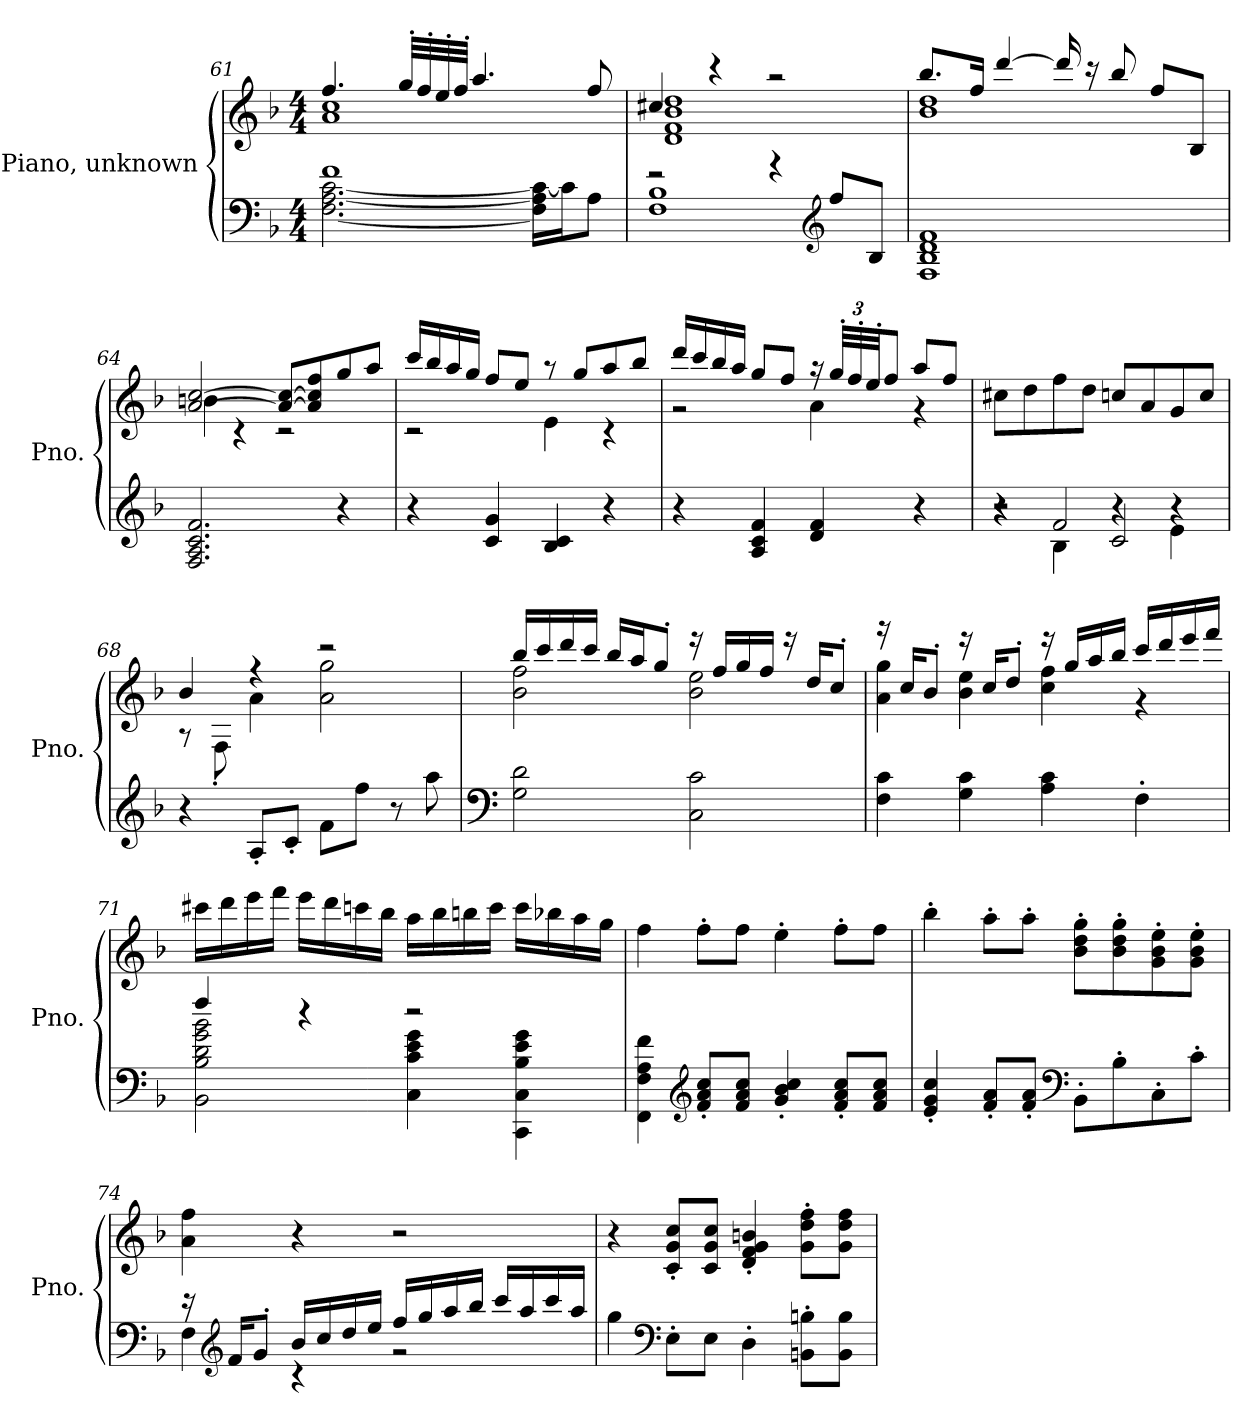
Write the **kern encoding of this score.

**kern	**kern
*part1	*part1
*staff2	*staff1
*I"Piano, unknown	*
*I'Pno.	*
*clefF4	*clefG2
*k[b-]	*k[b-]
*M4/4	*M4/4
=61	=61
*^	*^
1f	[2.F\ [2.A\ [2.c\	4.ff/	1a 1cc
.	.	32gg'/LLL	.
.	.	32ff'/	.
.	.	32ee'/	.
.	.	32ff'/JJJ	.
.	.	4.aa/	.
.	16F\] 16A\] 16c\_LL	.	.
.	16c\J]	.	.
.	8A\J	8ff/	.
!!LO:LB:g=z	!!
=62	=62	=62	=62
2r	1F 1B-	4cc#X/	1d 1f 1b- 1dd
.	.	4r	.
4r	.	2r	.
*clefG2	*	*	*
8ff/L	.	.	.
8B-/J	.	.	.
*v	*v	*	*
=63	=63	=63
1F 1B- 1d 1f	8.bb-/L	1b- 1dd
.	16ff/Jk	.
.	[4ddd/	.
.	16ddd/]	.
.	16r	.
.	8bb-/	.
.	8ff/L	.
.	8B-/J	.
=64	=64	=64
2.F/ 2.A/ 2.c/ 2.f/	[2a/ [2cc/	4bn\
.	.	4r
.	8a/_ 8cc/_L	2r
.	8a/] 8cc/] 8ff/	.
4r	8gg/	.
.	8aa/J	.
=65	=65	=65
4r	16ccc/LL	2r
.	16bb-/	.
.	16aa/	.
.	16gg/JJ	.
4c/ 4g/	8ff/L	.
.	8ee/J	.
4B-/ 4c/	8r	4e\
.	8gg/L	.
4r	8aa/	4r
.	8bb-/J	.
!!LO:LB:g=z	!!
=66	=66	=66
4r	16ddd/LL	2r
.	16ccc/	.
.	16bb-/	.
.	16aa/JJ	.
4A/ 4c/ 4f/	8gg/L	.
.	8ff/J	.
4d/ 4f/	16r	4a\
*	*Xbrackettup	*
.	48gg'/LLL	.
.	48ff'/	.
.	48ee'/JJ	.
.	8ff/J	.
4r	8aa/L	4r
.	8ff/J	.
*	*v	*v
=67	=67
*^	*
*	*^	*
4r	4r	2r	8cc#X\L
.	.	.	8dd\
2f/	4B-\	.	8ff\
.	.	.	8dd\J
.	4r	2c/	8ccn/L
.	.	.	8a/
4r	4e\	.	8g/
.	.	.	8cc/J
*v	*v	*v	*
=68	=68
*	*^
4r	4b-/	8r
.	.	8F'\
8A'/L	4r	4a\
8c'/J	.	.
8f\L	2r	2a\ 2gg\
8ff\J	.	.
8r	.	.
8aa\	.	.
!!LO:LB:g=z	!!
=69	=69	=69
*clefF4	*	*
2G\ 2d\	16bb-/LL	2b-\ 2ff\
.	16ccc/	.
.	16ddd/	.
.	16ccc/JJ	.
.	16bb-/LL	.
.	16aa/J	.
.	8gg'/J	.
2C\ 2c\	16r	2b-\ 2ee\
.	16ff/LL	.
.	16gg/	.
.	16ff/JJ	.
.	16r	.
.	16dd/KL	.
.	8cc'/J	.
=70	=70	=70
4F\ 4c\	16r	4a\ 4gg\
.	16cc/KL	.
.	8b-'/J	.
4G\ 4c\	16r	4b-\ 4ee\
.	16cc/KL	.
.	8dd'/J	.
4A\ 4c\	16r	4cc\ 4ff\
.	16gg/LL	.
.	16aa/	.
.	16bb-/JJ	.
4F'\	16ccc/LL	4r
.	16ddd/	.
.	16eee/	.
.	16fff/JJ	.
*	*v	*v
!!LO:PB:g=z
=71	=71
*^	*
4ff/	2BB-\ 2B-\ 2d\ 2g\ 2b-\	16ccc#X\LL
.	.	16ddd\
.	.	16eee\
.	.	16fff\JJ
4r	.	16eee\LL
.	.	16ddd\
.	.	16cccn\
.	.	16bb-\JJ
2r	4C\ 4c\ 4e\ 4g\	16aa\LL
.	.	16bb-\
.	.	16bbn\
.	.	16ccc\JJ
.	4CC\ 4C\ 4B-\ 4e\ 4g\	16ccc\LL
.	.	16bb-X\
.	.	16aa\
.	.	16gg\JJ
*v	*v	*
=72	=72
4FF\ 4F\ 4A\ 4f\	4ff\
*clefG2	*
8f/' 8a/' 8cc/'L	8ff'\L
8f/ 8a/ 8cc/J	8ff\J
4g/' 4b-/' 4cc/'	4ee'\
8f/' 8a/' 8cc/'L	8ff'\L
8f/ 8a/ 8cc/J	8ff\J
=73	=73
4e/' 4g/' 4cc/'	4bb-'\
8f/' 8a/'L	8aa'\L
8f/' 8a/'J	8aa'\J
*clefF4	*
8BB-'\L	8b-\' 8dd\' 8gg\'L
8B-'\	8b-\' 8dd\' 8gg\'
8C'\	8g\' 8b-\' 8ee\'
8c'\J	8g\' 8b-\' 8ee\'J
!!LO:LB:g=z
=74	=74
*^	*
16r	4F\	4a\ 4ff\
*clefG2	*	*
16f/KL	.	.
8g'/J	.	.
16b-/LL	4r	4r
16cc/	.	.
16dd/	.	.
16ee/JJ	.	.
16ff/LL	2r	2r
16gg/	.	.
16aa/	.	.
16bb-/JJ	.	.
16ccc/LL	.	.
16aa/	.	.
16ccc/	.	.
16aa/JJ	.	.
*v	*v	*
=75	=75
4gg\	4r
*clefF4	*
8E'\L	8c/' 8g/' 8cc/'L
8E\J	8c/ 8g/ 8cc/J
4D'\	4d/' 4f/' 4g/' 4bn/'
8BBn\' 8Bn\'L	8g\' 8dd\' 8ff\'L
8BB\ 8B\J	8g\ 8dd\ 8ff\J
=	=
*-	*-
